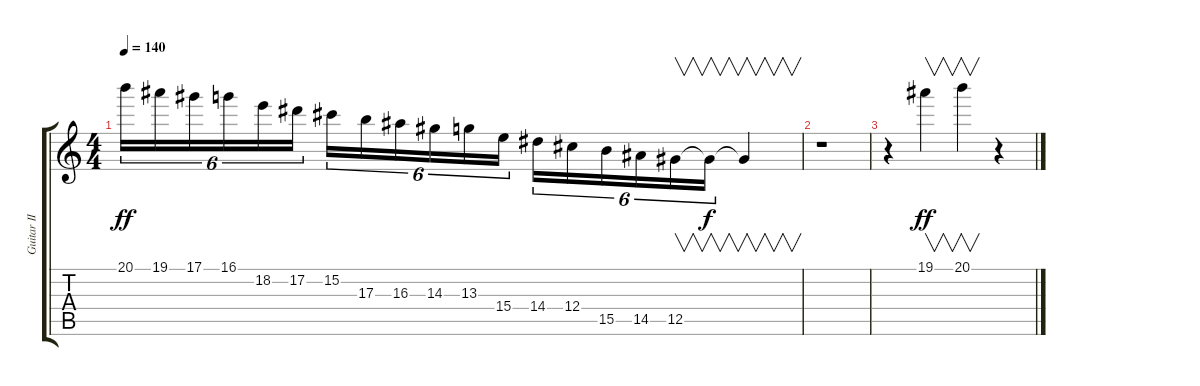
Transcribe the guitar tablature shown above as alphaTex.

\track ("Guitar II" "Guitar II") {instrument distortionguitar}
\staff {score tabs}
\tuning (Eb4 Bb3 Gb3 Db3 Ab2 Eb2) {hide}
\ts (4 4)
\tempo 140
\clef g2
\ks c
20.1.16{tu (6 4) dy ff} 19.1.16{tu (6 4)} 17.1.16{tu (6 4)} 16.1.16{tu (6 4)} 18.2.16{tu (6 4)} 17.2.16{tu (6 4)} 15.2.16{tu (6 4)} 17.3.16{tu (6 4)} 16.3.16{tu (6 4)} 14.3.16{tu (6 4)} 13.3.16{tu (6 4)} 15.4.16{tu (6 4)} 14.4.16{tu (6 4)} 12.4.16{tu (6 4)} 15.5.16{tu (6 4)} 14.5.16{tu (6 4)} 12.5.16{v tu (6 4)} 12.5{t}.16{v tu (6 4) dy f} 12.5{t}.4{v} |
r.1 |
r.4 19.1.4{v dy ff} 20.1.4{v} r.4
